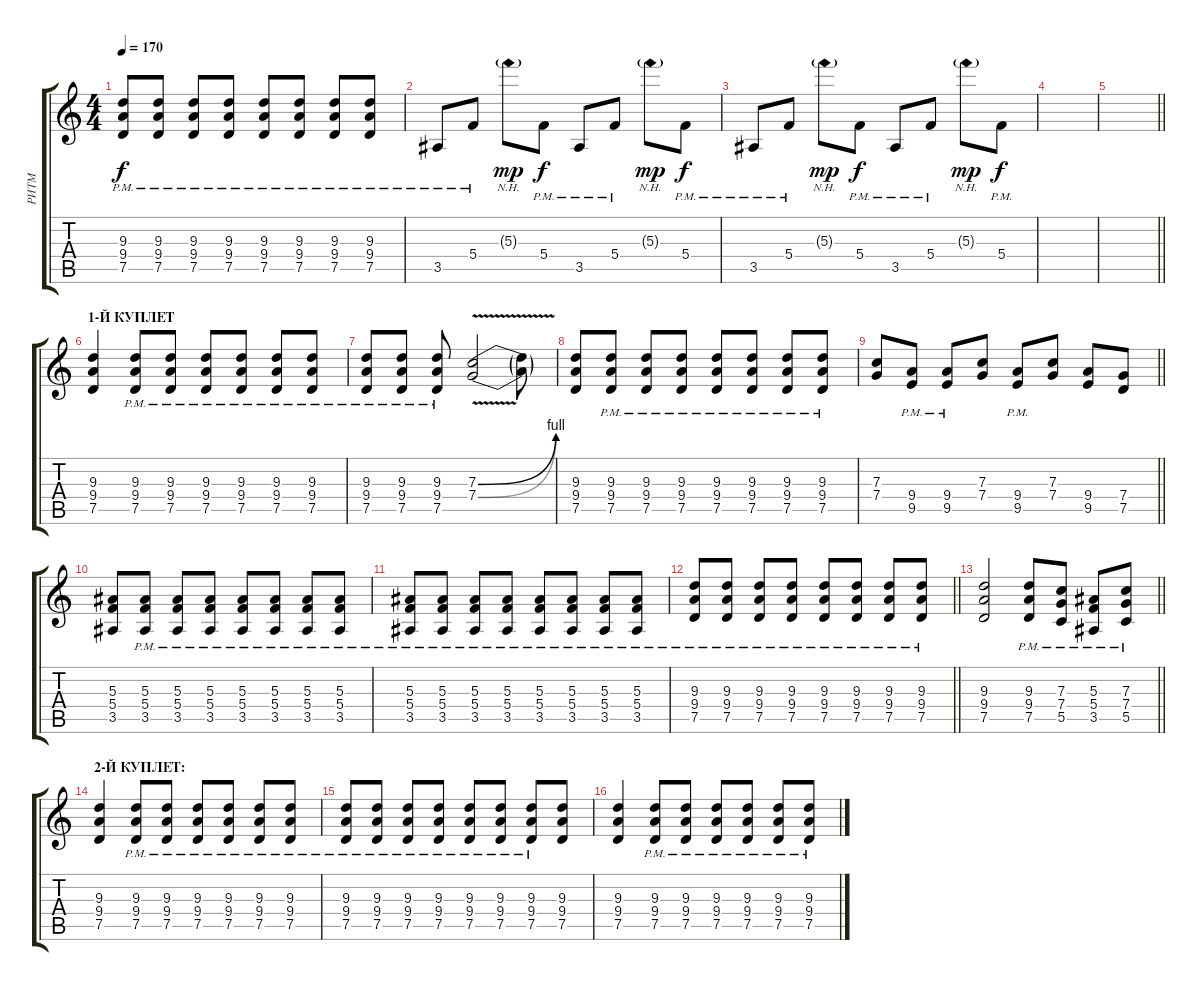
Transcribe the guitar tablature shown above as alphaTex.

\track ("РИТМ" "РИТМ") {instrument distortionguitar}
\staff {score tabs}
\tuning (D4 A3 F3 C3 G2 D2) {hide}
\ts (4 4)
\tempo 170
\clef g2
\ks c
(9.3{pm} 9.4{pm} 7.5{pm}).8{dy f} (9.3{pm} 9.4{pm} 7.5{pm}).8 (9.3{pm} 9.4{pm} 7.5{pm}).8 (9.3{pm} 9.4{pm} 7.5{pm}).8 (9.3{pm} 9.4{pm} 7.5{pm}).8 (9.3{pm} 9.4{pm} 7.5{pm}).8 (9.3{pm} 9.4{pm} 7.5{pm}).8 (9.3{pm} 9.4{pm} 7.5{pm}).8 |
3.5{pm}.8 5.4{pm}.8 5.3{nh g}.8{dy mp} 5.4{pm}.8{dy f} 3.5{pm}.8 5.4{pm}.8 5.3{nh g}.8{dy mp} 5.4{pm}.8{dy f} |
3.5{pm}.8 5.4{pm}.8 5.3{nh g}.8{dy mp} 5.4{pm}.8{dy f} 3.5{pm}.8 5.4{pm}.8 5.3{nh g}.8{dy mp} 5.4{pm}.8{dy f} |
|
\barLineRight lightlight
|
\section ("" "1-Й КУПЛЕТ")
(9.3 9.4 7.5).4 (9.3{pm} 9.4{pm} 7.5{pm}).8 (9.3{pm} 9.4{pm} 7.5{pm}).8 (9.3{pm} 9.4{pm} 7.5{pm}).8 (9.3{pm} 9.4{pm} 7.5{pm}).8 (9.3{pm} 9.4{pm} 7.5{pm}).8 (9.3{pm} 9.4{pm} 7.5{pm}).8 |
(9.3{pm} 9.4{pm} 7.5{pm}).8 (9.3{pm} 9.4{pm} 7.5{pm}).8 (9.3{pm} 9.4{pm} 7.5{pm}).8 (7.3{be (bend 0 0 60 4) v} 7.4{be (bend 0 0 60 4) v}).2 (7.3{t} 7.4{t}).8 |
(9.3 9.4 7.5).8 (9.3{pm} 9.4{pm} 7.5{pm}).8 (9.3{pm} 9.4{pm} 7.5{pm}).8 (9.3{pm} 9.4{pm} 7.5{pm}).8 (9.3{pm} 9.4{pm} 7.5{pm}).8 (9.3{pm} 9.4{pm} 7.5{pm}).8 (9.3{pm} 9.4{pm} 7.5{pm}).8 (9.3{pm} 9.4{pm} 7.5{pm}).8 |
\barLineRight lightlight
(7.3 7.4).8 (9.4{pm} 9.5{pm}).8 (9.4{pm} 9.5{pm}).8 (7.3 7.4).8 (9.4{pm} 9.5{pm}).8 (7.3 7.4).8 (9.4 9.5).8 (7.4 7.5).8 |
(5.3 5.4 3.5).8 (5.3{pm} 5.4{pm} 3.5{pm}).8 (5.3{pm} 5.4{pm} 3.5{pm}).8 (5.3{pm} 5.4{pm} 3.5{pm}).8 (5.3{pm} 5.4{pm} 3.5{pm}).8 (5.3{pm} 5.4{pm} 3.5{pm}).8 (5.3{pm} 5.4{pm} 3.5{pm}).8 (5.3{pm} 5.4{pm} 3.5{pm}).8 |
(5.3{pm} 5.4{pm} 3.5{pm}).8 (5.3{pm} 5.4{pm} 3.5{pm}).8 (5.3{pm} 5.4{pm} 3.5{pm}).8 (5.3{pm} 5.4{pm} 3.5{pm}).8 (5.3{pm} 5.4{pm} 3.5{pm}).8 (5.3{pm} 5.4{pm} 3.5{pm}).8 (5.3{pm} 5.4{pm} 3.5{pm}).8 (5.3{pm} 5.4{pm} 3.5{pm}).8 |
\barLineRight lightlight
(9.3{pm} 9.4{pm} 7.5{pm}).8 (9.3{pm} 9.4{pm} 7.5{pm}).8 (9.3{pm} 9.4{pm} 7.5{pm}).8 (9.3{pm} 9.4{pm} 7.5{pm}).8 (9.3{pm} 9.4{pm} 7.5{pm}).8 (9.3{pm} 9.4{pm} 7.5{pm}).8 (9.3{pm} 9.4{pm} 7.5{pm}).8 (9.3{pm} 9.4{pm} 7.5{pm}).8 |
\section ("" "")
\barLineRight lightlight
(9.3 9.4 7.5).2 (9.3{pm} 9.4{pm} 7.5{pm}).8 (7.3{pm} 7.4{pm} 5.5{pm}).8 (5.3{pm} 5.4{pm} 3.5{pm}).8 (7.3{pm} 7.4{pm} 5.5{pm}).8 |
\section ("" "2-Й КУПЛЕТ:")
(9.3 9.4 7.5).4 (9.3{pm} 9.4{pm} 7.5{pm}).8 (9.3{pm} 9.4{pm} 7.5{pm}).8 (9.3{pm} 9.4{pm} 7.5{pm}).8 (9.3{pm} 9.4{pm} 7.5{pm}).8 (9.3{pm} 9.4{pm} 7.5{pm}).8 (9.3{pm} 9.4{pm} 7.5{pm}).8 |
(9.3{pm} 9.4{pm} 7.5{pm}).8 (9.3{pm} 9.4{pm} 7.5{pm}).8 (9.3{pm} 9.4{pm} 7.5{pm}).8 (9.3{pm} 9.4{pm} 7.5{pm}).8 (9.3{pm} 9.4{pm} 7.5{pm}).8 (9.3{pm} 9.4{pm} 7.5{pm}).8 (9.3{pm} 9.4{pm} 7.5{pm}).8 (9.3 9.4 7.5).8 |
(9.3 9.4 7.5).4 (9.3{pm} 9.4{pm} 7.5{pm}).8 (9.3{pm} 9.4{pm} 7.5{pm}).8 (9.3{pm} 9.4{pm} 7.5{pm}).8 (9.3{pm} 9.4{pm} 7.5{pm}).8 (9.3{pm} 9.4{pm} 7.5{pm}).8 (9.3{pm} 9.4{pm} 7.5{pm}).8
